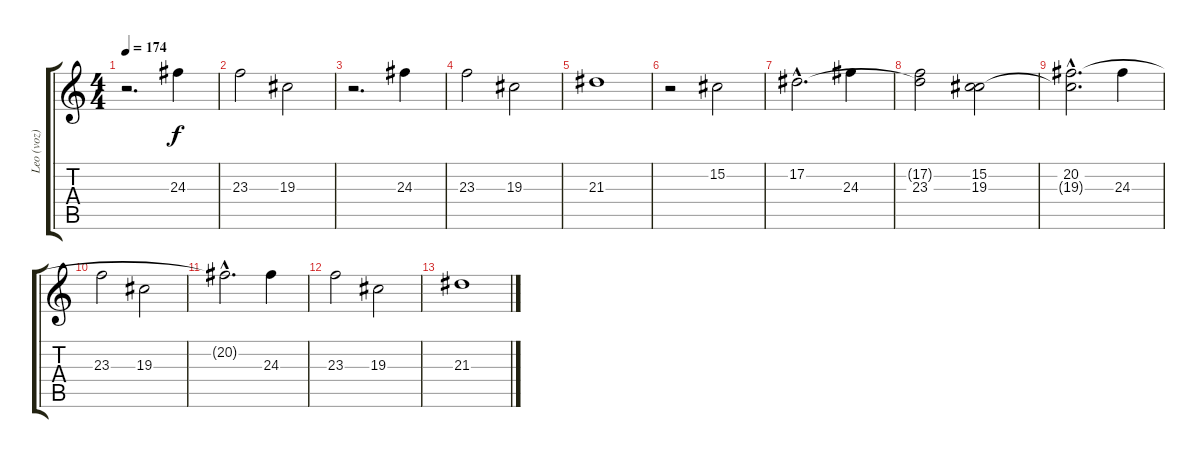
\track ("Leo (voz)" "Leo (voz)") {instrument oboe}
\staff {score tabs}
\tuning (Eb4 Bb3 Gb3 Db3 Ab2 Eb2) {hide}
\ts (4 4)
\tempo 174
\clef g2
\ks c
r.2{d dy f} 24.3.4 |
23.3.2 19.3.2 |
r.2{d} 24.3.4 |
23.3.2 19.3.2 |
21.3.1 |
r.2 15.2.2 |
17.2{hac}.2{d} 24.3.4 |
(17.2{t} 23.3).2 (15.2 19.3).2 |
(20.2{hac} 19.3{hac t}).2{d volume 14} 24.3.4 |
23.3.2{volume 12} 19.3.2 |
20.2{hac t}.2{d volume 10} 24.3.4 |
23.3.2{volume 8} 19.3.2 |
21.3.1
